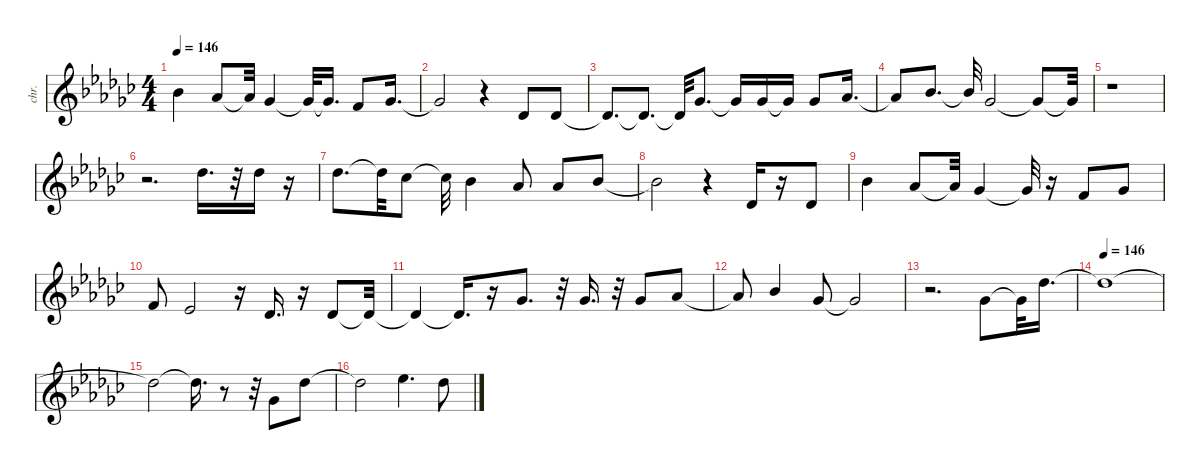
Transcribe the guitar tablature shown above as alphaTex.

\defaultSystemsLayout 4
\hideDynamics
\bracketExtendMode nobrackets
\otherSystemsTrackNameOrientation horizontal
\track ("Vocals-hid" "chr.") {defaultSystemsLayout 4 instrument voiceoohs}
\staff {score}
\tuning (Eb4 Bb3 Gb3 Db3 Ab2 Eb2)
\ts (4 4)
\tempo 146
\clef g2
\ks gb
7.1{acc b}.4{dy fff beam Down} 5.1{acc b}.8{dy ff beam Up} 5.1{t acc b}.32{dy f beam Up} 3.1{acc b}.4{dy ff beam Up} 3.1{t acc b}.32{dy f beam Up} 3.1{t acc b}.16{d beam Up} 2.1{acc forcenatural}.8{beam Up} 3.1{acc b}.16{d dy ff beam Up} |
3.1{t acc b}.2{dy f beam Up} r.4{beam Up} 3.2{acc b}.8{beam Up} 3.2{acc b}.8{beam Up} |
3.2{t acc b}.8{d beam Up} 3.2{t acc b}.8{d beam Up} 3.2{t acc b}.32{beam Up} 3.1{acc b}.8{d dy ff beam Up} 3.1{t acc b}.16{dy f beam Up} 3.1{acc b}.16{beam Up} 3.1{t acc b}.16{beam Up} 3.1{acc b}.8{beam Up} 5.1{acc b}.16{d beam Up} |
5.1{t acc b}.8{beam Up} 7.1{acc b}.8{d dy fff beam Up} 7.1{t acc b}.32{dy f beam Up} 8.2{acc b}.2{beam Up} 8.2{t acc b}.8{beam Up} 8.2{t acc b}.32{beam Up} |
r.1{beam Down} |
r.2{d beam Down} 10.1{acc b}.16{d beam Down} r.32{beam Down} 10.1{acc b}.16{beam Down} r.16{beam Down} |
10.1{acc b}.8{d beam Down} 10.1{t acc b}.32{beam Down} 8.1{acc b}.8{beam Down} 8.1{t acc b}.32{beam Down} 7.1{acc b}.4{dy ff beam Down} 5.1{acc b}.8{dy mf beam Up} 5.1{acc b}.8{beam Up} 7.1{acc b}.8{dy f beam Up} |
7.1{t acc b}.2{beam Down} r.4{beam Down} 7.3{acc b}.16{dy mf beam Up} r.16{beam Up} 7.3{acc b}.8{dy f beam Up} |
7.1{acc b}.4{dy fff beam Down} 5.1{acc b}.8{dy f beam Up} 5.1{t acc b}.32{beam Up} 3.1{acc b}.4{dy ff beam Up} 3.1{t acc b}.32{dy f beam Up} r.16{beam Up} 2.1{acc forcenatural}.8{beam Up} 3.1{acc b}.8{beam Up} |
2.1{acc forcenatural}.8{beam Up} 0.1{acc b}.2{dy mp beam Up} r.16{beam Up} 3.2{acc b}.16{d beam Up} r.16{beam Up} 3.2{acc b}.8{dy f beam Up} 3.2{t acc b}.32{beam Up} |
3.2{t acc b}.4{beam Up} 3.2{t acc b}.16{d beam Up} r.16{beam Up} 3.1{acc b}.8{d beam Up} r.32{beam Up} 3.1{acc b}.16{d beam Up} r.32{beam Up} 3.1{acc b}.8{beam Up} 5.1{acc b}.8{beam Up} |
5.1{t acc b}.8{beam Up} 7.1{acc b}.4{dy ff beam Up} 8.2{acc b}.8{dy f beam Up} 8.2{t acc b}.2{beam Up} |
r.2{d beam Down} 3.1{acc b}.8{beam Down} 3.1{t acc b}.32{beam Down} 10.1{acc b}.16{d dy fff beam Down} |
\tempo 146
10.1{t acc b}.1{dy f beam Down} |
10.1{t acc b}.2{beam Down} 10.1{t acc b}.16{d beam Down} r.8{beam Down} r.32{beam Down} 3.1{acc b}.8{beam Down} 10.1{acc b}.8{dy fff beam Down} |
10.1{t acc b}.2{dy f beam Down} 12.1{acc b}.4{d dy fff beam Down} 10.1{acc b}.8{dy ff beam Down}
